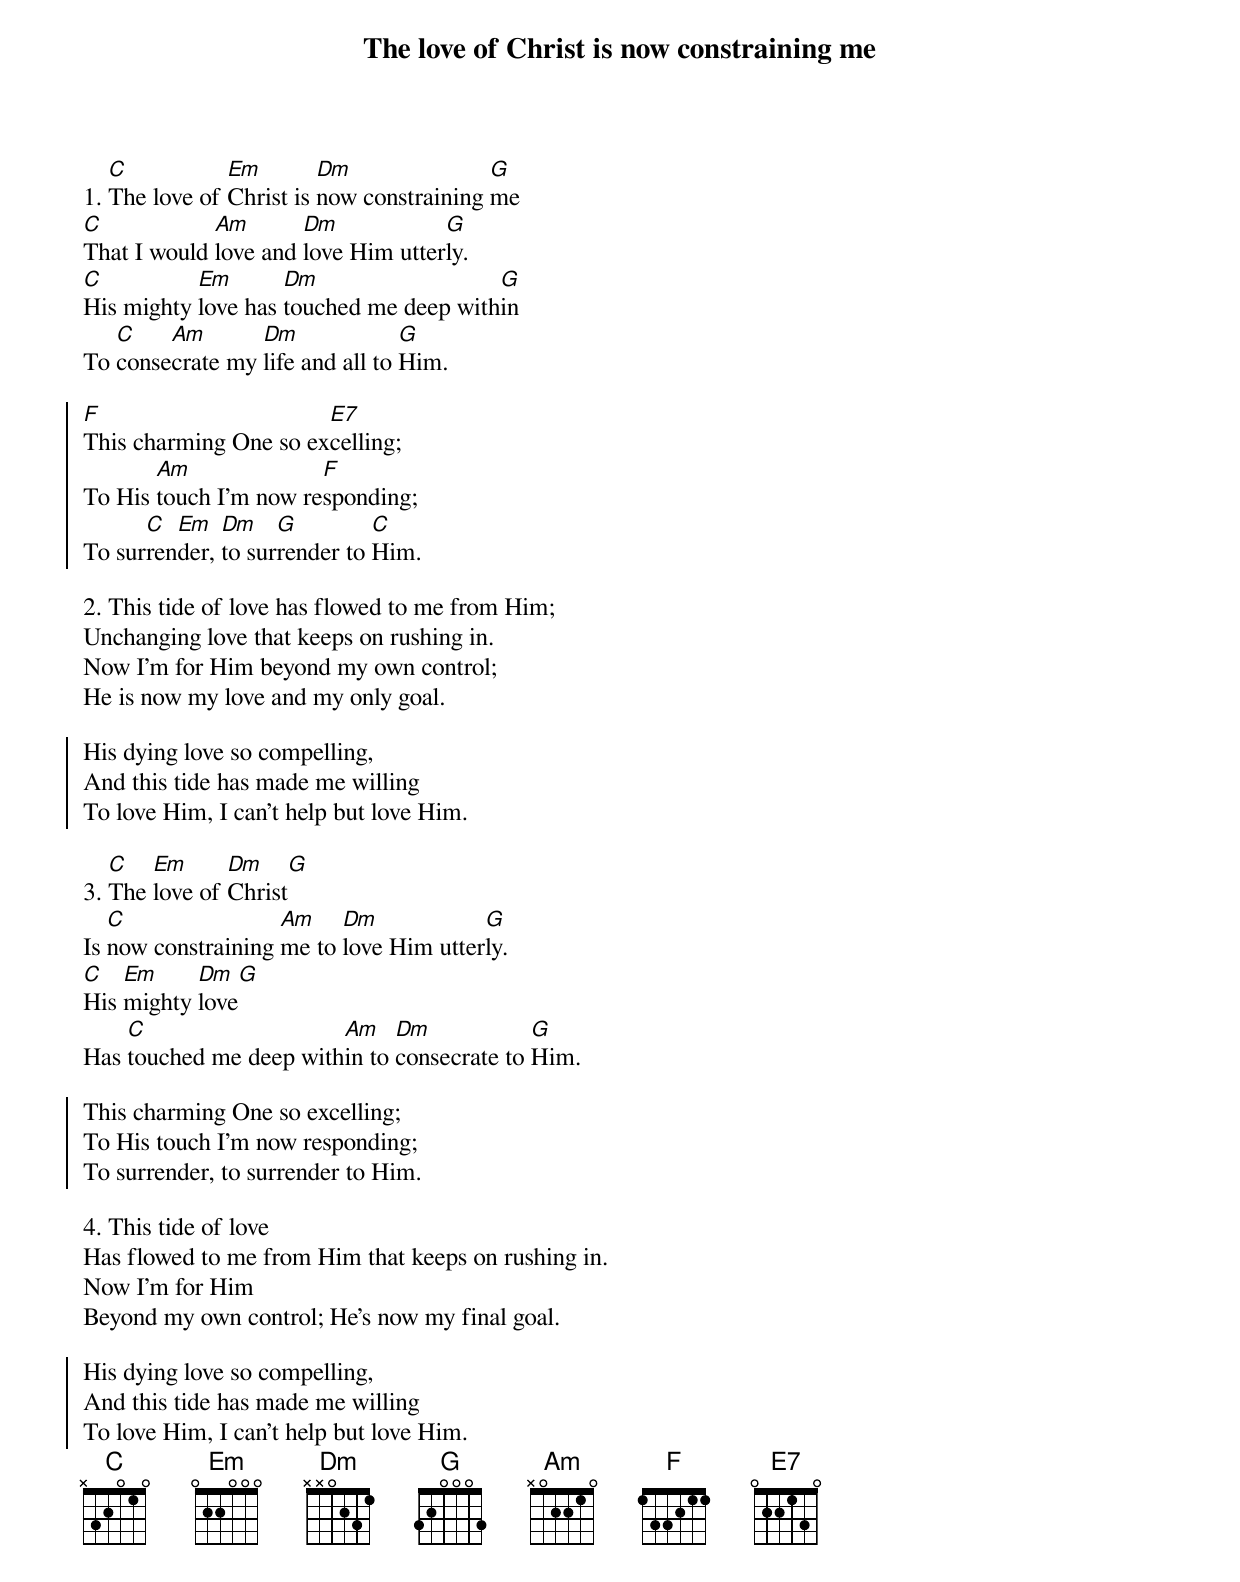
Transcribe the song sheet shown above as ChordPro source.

{t:The love of Christ is now constraining me}

1. [C]The love of [Em]Christ is [Dm]now constraining [G]me
[C]That I would [Am]love and [Dm]love Him utter[G]ly.
[C]His mighty [Em]love has [Dm]touched me deep with[G]in
To [C]conse[Am]crate my [Dm]life and all to [G]Him.

{soc}
[F]This charming One so ex[E7]celling;
To His [Am]touch I'm now re[F]sponding;
To sur[C]ren[Em]der, [Dm]to sur[G]render to [C]Him.
{eoc}

2. This tide of love has flowed to me from Him;
Unchanging love that keeps on rushing in.
Now I'm for Him beyond my own control;
He is now my love and my only goal.

{soc}
His dying love so compelling,
And this tide has made me willing
To love Him, I can't help but love Him.
{eoc}

3. [C]The [Em]love of [Dm]Christ[G]
Is [C]now constraining [Am]me to [Dm]love Him utter[G]ly.
[C]His [Em]mighty [Dm]love[G]
Has [C]touched me deep with[Am]in to [Dm]consecrate to [G]Him.

{soc}
This charming One so excelling;
To His touch I'm now responding;
To surrender, to surrender to Him.
{eoc}

4. This tide of love
Has flowed to me from Him that keeps on rushing in.
Now I'm for Him
Beyond my own control; He's now my final goal.

{soc}
His dying love so compelling,
And this tide has made me willing
To love Him, I can't help but love Him.
{eoc}
